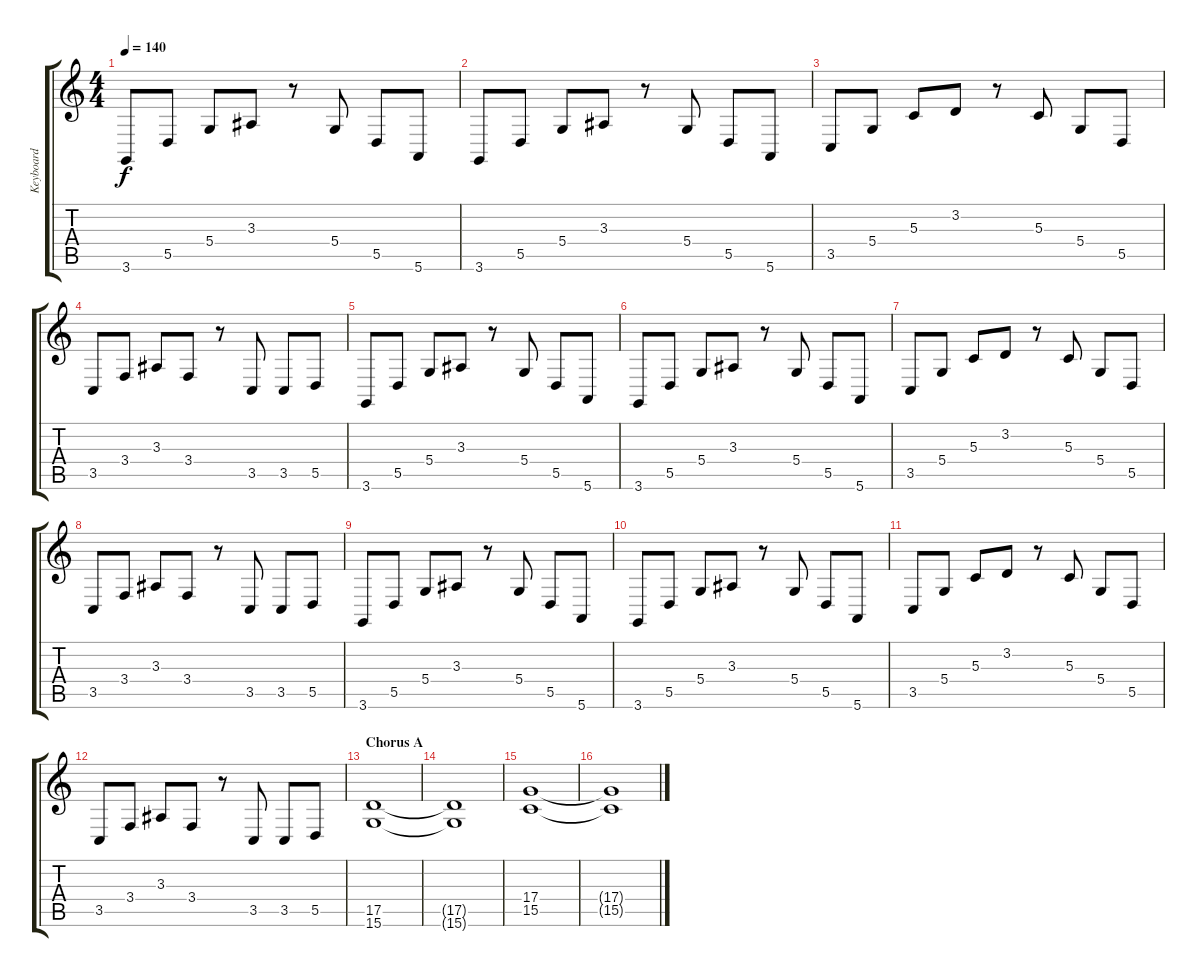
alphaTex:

\track ("Keyboard" "Keyboard") {instrument lead2sawtooth}
\staff {score tabs}
\tuning (E4 B3 G3 D3 A2 E2) {hide}
\ts (4 4)
\tempo 140
\clef g2
\ks c
3.6.8{dy f} 5.5.8 5.4.8 3.3.8 r.8 5.4.8 5.5.8 5.6.8 |
3.6.8 5.5.8 5.4.8 3.3.8 r.8 5.4.8 5.5.8 5.6.8 |
3.5.8 5.4.8 5.3.8 3.2.8 r.8 5.3.8 5.4.8 5.5.8 |
3.5.8 3.4.8 3.3.8 3.4.8 r.8 3.5.8 3.5.8 5.5.8 |
3.6.8 5.5.8 5.4.8 3.3.8 r.8 5.4.8 5.5.8 5.6.8 |
3.6.8 5.5.8 5.4.8 3.3.8 r.8 5.4.8 5.5.8 5.6.8 |
3.5.8 5.4.8 5.3.8 3.2.8 r.8 5.3.8 5.4.8 5.5.8 |
3.5.8 3.4.8 3.3.8 3.4.8 r.8 3.5.8 3.5.8 5.5.8 |
3.6.8 5.5.8 5.4.8 3.3.8 r.8 5.4.8 5.5.8 5.6.8 |
3.6.8 5.5.8 5.4.8 3.3.8 r.8 5.4.8 5.5.8 5.6.8 |
3.5.8 5.4.8 5.3.8 3.2.8 r.8 5.3.8 5.4.8 5.5.8 |
3.5.8 3.4.8 3.3.8 3.4.8 r.8 3.5.8 3.5.8 5.5.8 |
\section ("" "Chorus A")
(17.5 15.6).1{volume 9 instrument fx7echoes} |
(17.5{t} 15.6{t}).1 |
(17.4 15.5).1 |
(17.4{t} 15.5{t}).1
